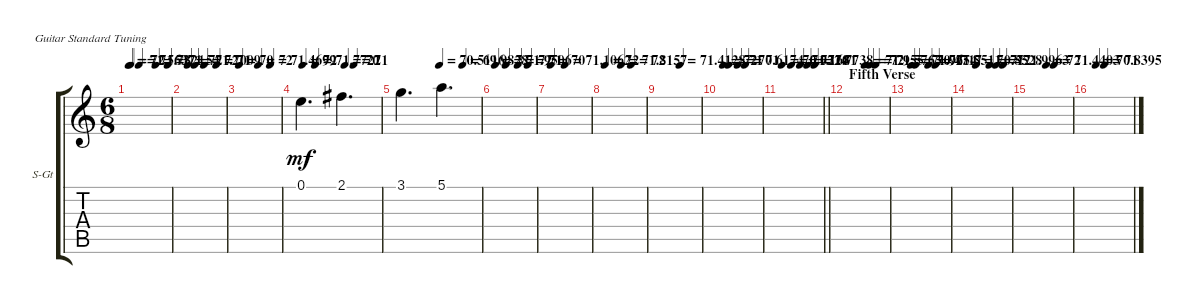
\bracketExtendMode groupsimilarinstruments
\firstSystemTrackNameOrientation horizontal
\otherSystemsTrackNameOrientation horizontal
\track ("Trumpet" "S-Gt") {instrument acousticguitarsteel}
\staff {score tabs}
\tuning (E4 B3 G3 D3 A2 E2)
\ts (6 8)
\tempo
71.5637
\tempo (72 0.03125)
\tempo (71.7821 0.24375)
\tempo (72 0.65)
\tempo (71.54 0.95)
\accidentals auto
\clef g2
\ottava regular
\simile none
\scale
0.333333
\ks c
|
\tempo (72 0.09375)
\tempo (71.7009 0.2625)
\tempo (72 0.4875)
\tempo (71 0.79375)
\scale
0.333333 |
\tempo 70
\tempo (72 0.46875)
\tempo (71.4699 0.7625)
\scale
0.333333 |
\tempo (72 0.0375)
\tempo (71.7722 0.19375)
\tempo (70 0.5625)
\tempo (71 0.675)
\scale
0.333333 0.1.4{d dy mf} 2.1.4{d} |
\tempo (70.5116 0.49375)
\tempo (69.9828 0.78125)
\scale
0.333333 3.1.4{d} 5.1.4{d} |
\tempo (72 0.025)
\tempo (71.9506 0.2875)
\tempo (72 0.58125)
\tempo (71 0.825)
\scale
0.333333 |
\tempo (70 0.04375)
\tempo (71.1062 0.3875)
\scale
0.333333 |
\tempo (72 0.01875)
\tempo (71.8157 0.41875)
\tempo (72 0.6625)
\scale
0.333333 |
\tempo (71.4128 0.5)
\scale
0.333333 |
\tempo (72 0.06875)
\tempo (71 0.20625)
\tempo (70.6174 0.43125)
\tempo (71 0.6125)
\scale
0.333333 |
\tempo (70.0324 0.0375)
\tempo (71.1681 0.25625)
\tempo (72 0.475)
\tempo (71.7738 0.65)
\tempo (70 0.825)
\scale
0.333333
\barLineRight lightlight
|
\section ("" "Fifth Verse")
\tempo (71.955 0.43125)
\tempo (72 0.55625)
\tempo (71.5763 0.7)
\scale
0.333333 |
\tempo (71.9654 0.06875)
\tempo (70.4717 0.1875)
\tempo (72 0.4875)
\tempo (71.8511 0.6625)
\scale
0.333333 |
\tempo (70.8528 0.16875)
\tempo (71 0.49375)
\tempo (72 0.65)
\tempo (71.9963 0.825)
\scale
0.333333 |
\tempo (72 0.3875)
\tempo (71.4403 0.575)
\scale
0.333333 |
\tempo (70.8395 0.1125)
\tempo (71 0.3125)
\scale
0.333333
